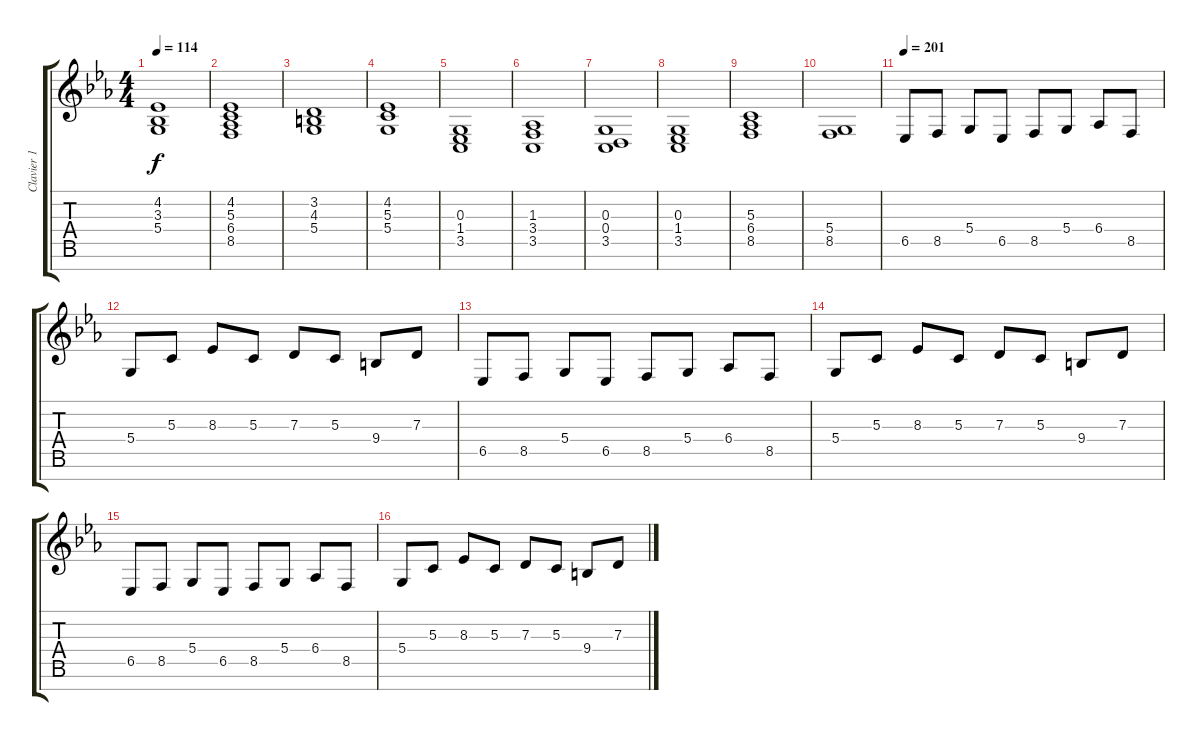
\track ("Clavier 1" "Clavier 1") {instrument churchorgan}
\staff {score tabs}
\tuning (E4 B3 G3 D3 A2 E2 B1) {hide}
\ts (4 4)
\tempo 114
\clef g2
\ks eb
(4.2 3.3 5.4).1{dy f} |
(4.2 5.3 6.4 8.5).1 |
(3.2 4.3 5.4).1 |
(4.2 5.3 5.4).1 |
(0.3 1.4 3.5).1 |
(1.3 3.4 3.5).1 |
(0.3 0.4 3.5).1 |
(0.3 1.4 3.5).1 |
(5.3 6.4 8.5).1 |
(5.4 8.5).1 |
\tempo 201
6.5.8 8.5.8 5.4.8 6.5.8 8.5.8 5.4.8 6.4.8 8.5.8 |
5.4.8 5.3.8 8.3.8 5.3.8 7.3.8 5.3.8 9.4.8 7.3.8 |
6.5.8 8.5.8 5.4.8 6.5.8 8.5.8 5.4.8 6.4.8 8.5.8 |
5.4.8 5.3.8 8.3.8 5.3.8 7.3.8 5.3.8 9.4.8 7.3.8 |
6.5.8 8.5.8 5.4.8 6.5.8 8.5.8 5.4.8 6.4.8 8.5.8 |
5.4.8 5.3.8 8.3.8 5.3.8 7.3.8 5.3.8 9.4.8 7.3.8
